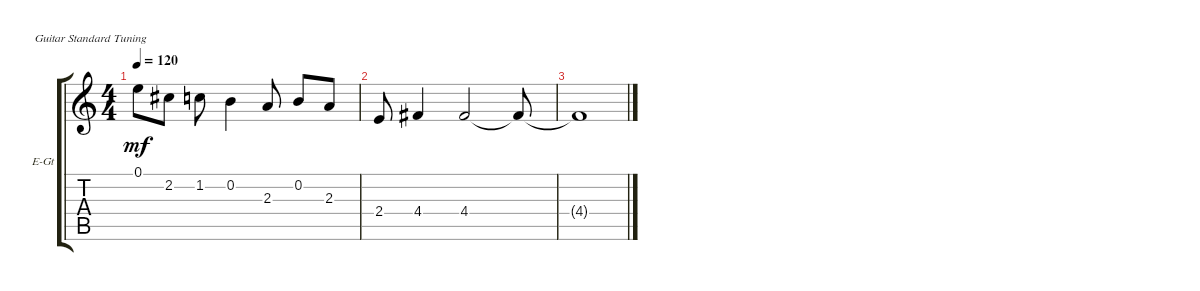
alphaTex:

\defaultSystemsLayout 4
\bracketExtendMode groupsimilarinstruments
\firstSystemTrackNameOrientation horizontal
\otherSystemsTrackNameOrientation horizontal
\track ("Electric Guitar" "E-Gt") {instrument electricguitarclean}
\staff {score tabs}
\tuning (E4 B3 G3 D3 A2 E2)
\ts (4 4)
\tempo 120
\clef g2
\ks c
0.1.8{dy mf} 2.2.8 1.2.8 0.2.4 2.3.8 0.2.8 2.3.8 |
2.4.8 4.4.4 4.4.2 4.4{t}.8 |
4.4{t}.1
